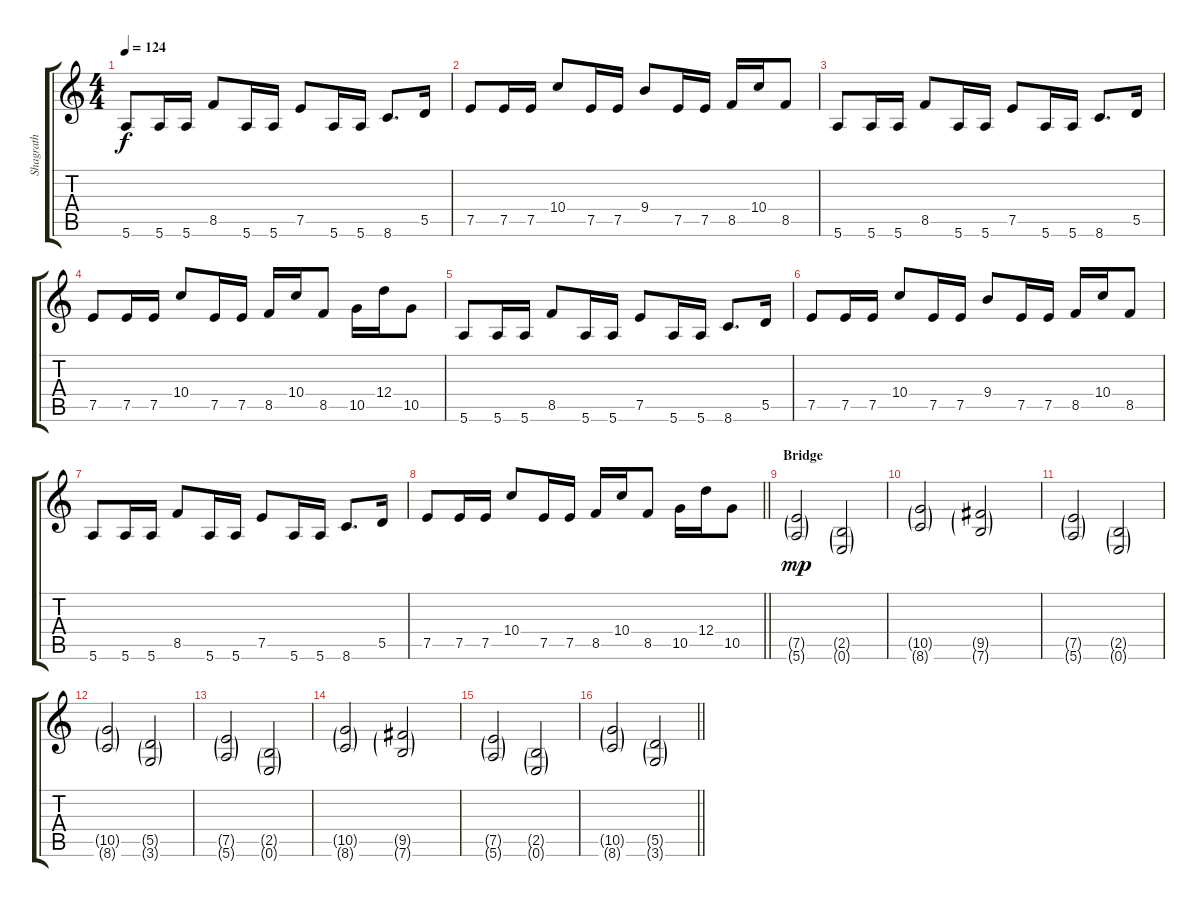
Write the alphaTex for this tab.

\track ("Shagrath" "Shagrath") {instrument distortionguitar}
\staff {score tabs}
\tuning (E4 B3 G3 D3 A2 E2) {hide}
\ts (4 4)
\tempo 124
\clef g2
\ks c
5.6.8{dy f} 5.6.16 5.6.16 8.5.8 5.6.16 5.6.16 7.5.8 5.6.16 5.6.16 8.6.8{d} 5.5.16 |
7.5.8 7.5.16 7.5.16 10.4.8 7.5.16 7.5.16 9.4.8 7.5.16 7.5.16 8.5.16 10.4.16 8.5.8 |
5.6.8 5.6.16 5.6.16 8.5.8 5.6.16 5.6.16 7.5.8 5.6.16 5.6.16 8.6.8{d} 5.5.16 |
7.5.8 7.5.16 7.5.16 10.4.8 7.5.16 7.5.16 8.5.16 10.4.16 8.5.8 10.5.16 12.4.16 10.5.8 |
5.6.8 5.6.16 5.6.16 8.5.8 5.6.16 5.6.16 7.5.8 5.6.16 5.6.16 8.6.8{d} 5.5.16 |
7.5.8 7.5.16 7.5.16 10.4.8 7.5.16 7.5.16 9.4.8 7.5.16 7.5.16 8.5.16 10.4.16 8.5.8 |
5.6.8 5.6.16 5.6.16 8.5.8 5.6.16 5.6.16 7.5.8 5.6.16 5.6.16 8.6.8{d} 5.5.16 |
\barLineRight lightlight
7.5.8 7.5.16 7.5.16 10.4.8 7.5.16 7.5.16 8.5.16 10.4.16 8.5.8 10.5.16 12.4.16 10.5.8 |
\section ("" "Bridge")
(7.5{g} 5.6{g}).2{dy mp} (2.5{g} 0.6{g}).2 |
(10.5{g} 8.6{g}).2 (9.5{g} 7.6{g}).2 |
(7.5{g} 5.6{g}).2 (2.5{g} 0.6{g}).2 |
(10.5{g} 8.6{g}).2 (5.5{g} 3.6{g}).2 |
(7.5{g} 5.6{g}).2 (2.5{g} 0.6{g}).2 |
(10.5{g} 8.6{g}).2 (9.5{g} 7.6{g}).2 |
(7.5{g} 5.6{g}).2 (2.5{g} 0.6{g}).2 |
\barLineRight lightlight
(10.5{g} 8.6{g}).2 (5.5{g} 3.6{g}).2
